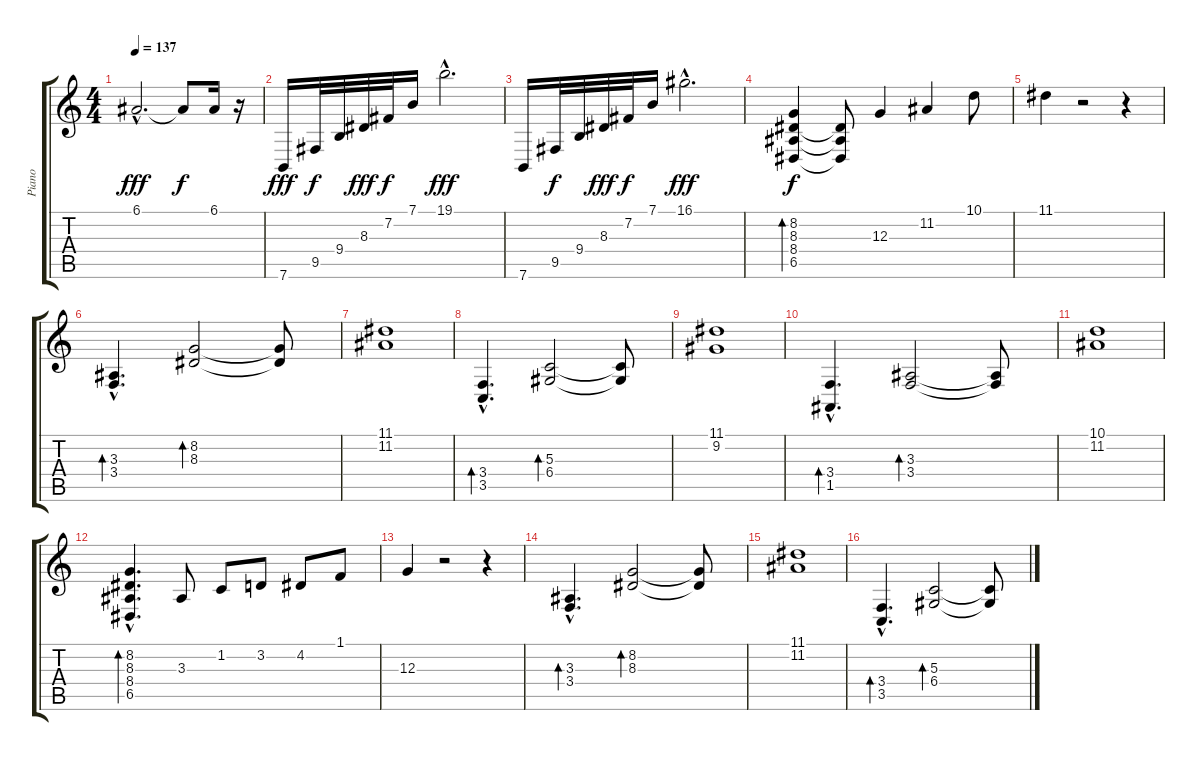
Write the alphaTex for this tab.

\track ("Piano" "Piano") {instrument brightacousticpiano}
\staff {score tabs}
\tuning (E4 B3 G3 D3 A2 E2) {hide}
\ts (4 4)
\tempo 137
\clef g2
\ks c
6.1{hac}.2{d dy fff} 6.1{t}.8{dy f} 6.1.16 r.16 |
7.6.16{dy fff} 9.5.32{dy f} 9.4.32 8.3.32{dy fff} 7.2.32{dy f} 7.1.16 19.1{hac}.2{d dy fff} |
7.6.16 9.5.32{dy f} 9.4.32 8.3.32{dy fff} 7.2.32{dy f} 7.1.16 16.1{hac}.2{d dy fff} |
(8.2 8.3 8.4 6.5).4{bd 480 dy f} (8.3{t} 8.4{t} 6.5{t}).8 12.3.4 11.2.4 10.1.8 |
11.1.4 r.2 r.4 |
(3.3{hac} 3.4{hac}).4{d bd 240} (8.2 8.3).2{bd 240} (8.2{t} 8.3{t}).8 |
(11.1 11.2).1 |
(3.4{hac} 3.5{hac}).4{d bd 240} (5.3 6.4).2{bd 240} (5.3{t} 6.4{t}).8 |
(11.1 9.2).1 |
(3.4{hac} 1.5{hac}).4{d bd 240} (3.3 3.4).2{bd 240} (3.3{t} 3.4{t}).8 |
(10.1 11.2).1 |
(8.2{hac} 8.3{hac} 8.4{hac} 6.5{hac}).4{d bd 240} 3.3.8 1.2.8 3.2.8 4.2.8 1.1.8 |
12.3.4 r.2 r.4 |
(3.3{hac} 3.4{hac}).4{d bd 240} (8.2 8.3).2{bd 240} (8.2{t} 8.3{t}).8 |
(11.1 11.2).1 |
(3.4{hac} 3.5{hac}).4{d bd 240} (5.3 6.4).2{bd 240} (5.3{t} 6.4{t}).8
